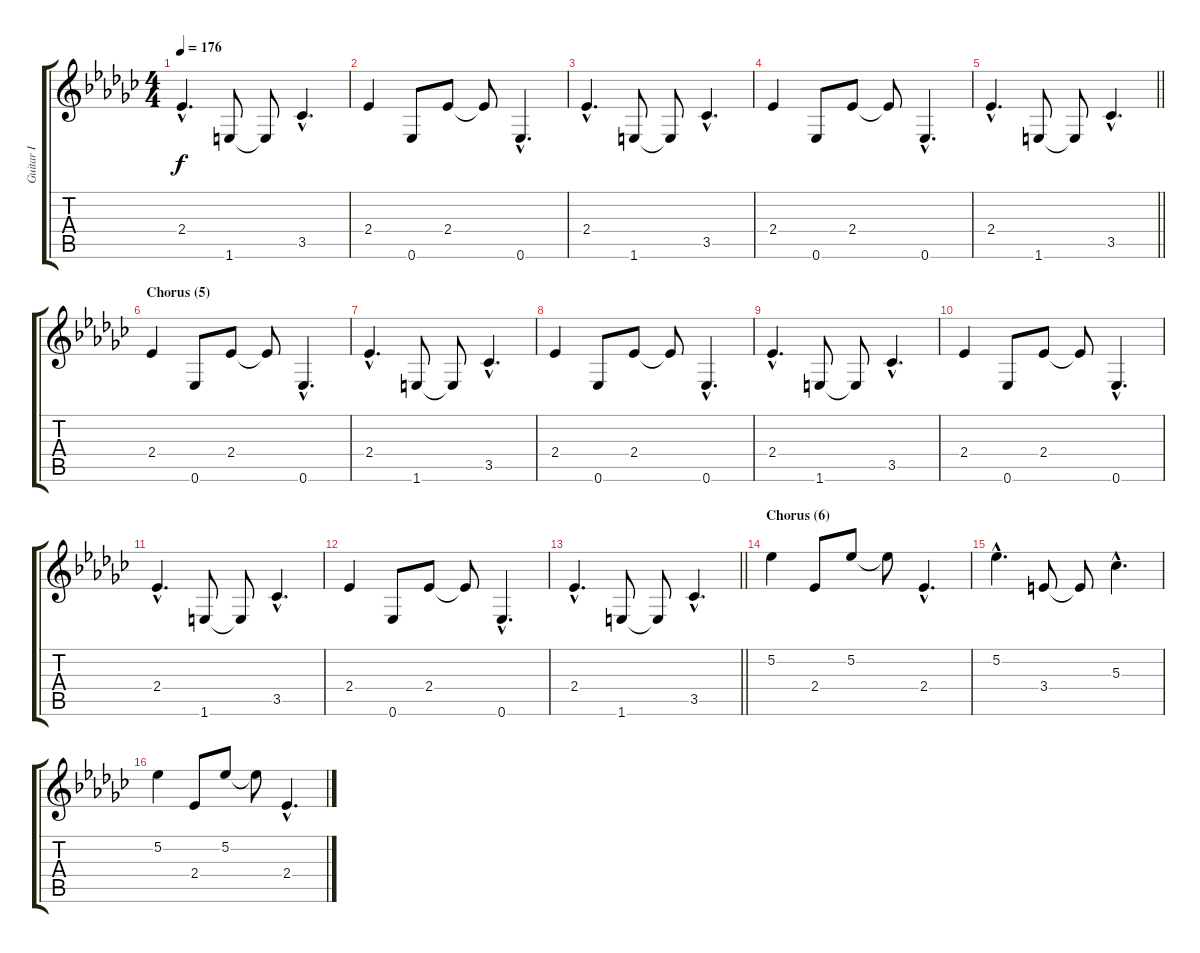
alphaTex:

\track ("Guitar I" "Guitar I") {instrument distortionguitar}
\staff {score tabs}
\tuning (Eb4 Bb3 Gb3 Db3 Ab2 Eb2) {hide}
\ts (4 4)
\tempo 176
\clef g2
\ks ebminor
2.4{hac}.4{d dy f} 1.6.8 1.6{t}.8 3.5{hac}.4{d} |
2.4.4 0.6.8 2.4.8 2.4{t}.8 0.6{hac}.4{d} |
2.4{hac}.4{d} 1.6.8 1.6{t}.8 3.5{hac}.4{d} |
2.4.4 0.6.8 2.4.8 2.4{t}.8 0.6{hac}.4{d} |
\barLineRight lightlight
2.4{hac}.4{d} 1.6.8 1.6{t}.8 3.5{hac}.4{d} |
\section ("" "Chorus (5)")
2.4.4 0.6.8 2.4.8 2.4{t}.8 0.6{hac}.4{d} |
2.4{hac}.4{d} 1.6.8 1.6{t}.8 3.5{hac}.4{d} |
2.4.4 0.6.8 2.4.8 2.4{t}.8 0.6{hac}.4{d} |
2.4{hac}.4{d} 1.6.8 1.6{t}.8 3.5{hac}.4{d} |
2.4.4 0.6.8 2.4.8 2.4{t}.8 0.6{hac}.4{d} |
2.4{hac}.4{d} 1.6.8 1.6{t}.8 3.5{hac}.4{d} |
2.4.4 0.6.8 2.4.8 2.4{t}.8 0.6{hac}.4{d} |
\barLineRight lightlight
2.4{hac}.4{d} 1.6.8 1.6{t}.8 3.5{hac}.4{d} |
\section ("" "Chorus (6)")
5.2.4 2.4.8 5.2.8 5.2{t}.8 2.4{hac}.4{d} |
5.2{hac}.4{d} 3.4.8 3.4{t}.8 5.3{hac}.4{d} |
5.2.4 2.4.8 5.2.8 5.2{t}.8 2.4{hac}.4{d}
